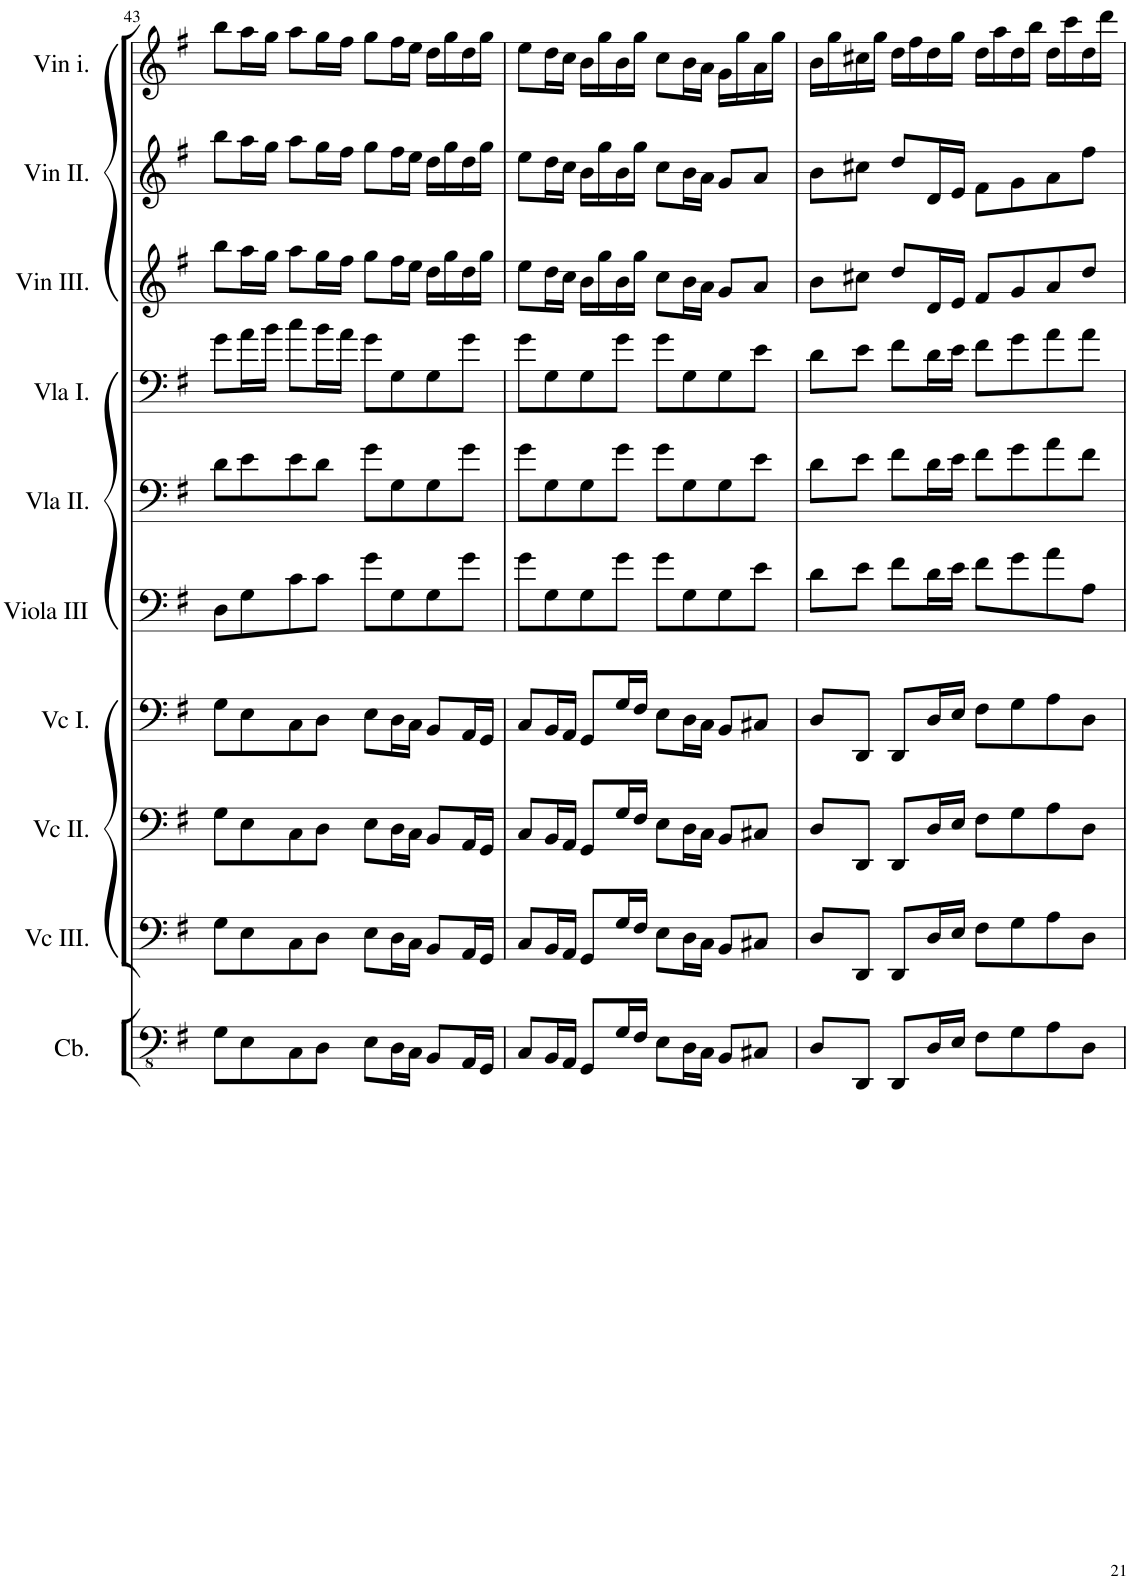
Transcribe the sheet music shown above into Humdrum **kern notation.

**kern	**kern	**kern	**kern	**kern	**kern	**kern	**kern	**kern	**kern
*part10	*part9	*part8	*part7	*part6	*part5	*part4	*part3	*part2	*part1
*staff10	*staff9	*staff8	*staff7	*staff6	*staff5	*staff4	*staff3	*staff2	*staff1
*I"Contrabass	*I"Violoncello III	*I"Violoncello II	*I"Violoncello I	*I"Viola III	*I"Viola II	*I"Viola I	*I"Violin III	*I"Violin II	*I"Violin I
*I'Cb.	*I'Vc III.	*I'Vc II.	*I'Vc I.	*I'Viola III	*I'Vla II.	*I'Vla I.	*I'Vin III.	*I'Vin II.	*I'Vin i.
!!LO:PB:g=z
*clefFv4	*clefF4	*clefF4	*clefF4	*clefF4	*clefF4	*clefF4	*clefG2	*clefG2	*clefG2
*Trd7c12	*Trd7c12	*	*	*	*	*	*	*	*
*k[f#]	*k[f#]	*k[f#]	*k[f#]	*k[f#]	*k[f#]	*k[f#]	*k[f#]	*k[f#]	*k[f#]
*M4/4	*M4/4	*M4/4	*M4/4	*M4/4	*M4/4	*M4/4	*M4/4	*M4/4	*M4/4
=43	=43	=43	=43	=43	=43	=43	=43	=43	=43
8GG\L	8G\L	8G\L	8G\L	8D\L	8d\L	8g\L	8bb\L	8bb\L	8bb\L
8EE\	8E\	8E\	8E\	8G\	8e\	16a\L	16aa\L	16aa\L	16aa\L
.	.	.	.	.	.	16b\JJ	16gg\JJ	16gg\JJ	16gg\JJ
8CC\	8C\	8C\	8C\	8c\	8e\	8cc\L	8aa\L	8aa\L	8aa\L
8DD\J	8D\J	8D\J	8D\J	8c\J	8d\J	16b\L	16gg\L	16gg\L	16gg\L
.	.	.	.	.	.	16a\JJ	16ff#\JJ	16ff#\JJ	16ff#\JJ
8EE\L	8E\L	8E\L	8E\L	8g\L	8g\L	8g\L	8gg\L	8gg\L	8gg\L
16DD\L	16D\L	16D\L	16D\L	8G\	8G\	8G\	16ff#\L	16ff#\L	16ff#\L
16CC\JJ	16C\JJ	16C\JJ	16C\JJ	.	.	.	16ee\JJ	16ee\JJ	16ee\JJ
8BBB/L	8BB/L	8BB/L	8BB/L	8G\	8G\	8G\	16dd\LL	16dd\LL	16dd\LL
.	.	.	.	.	.	.	16gg\	16gg\	16gg\
16AAA/L	16AA/L	16AA/L	16AA/L	8g\J	8g\J	8g\J	16dd\	16dd\	16dd\
16GGG/JJ	16GG/JJ	16GG/JJ	16GG/JJ	.	.	.	16gg\JJ	16gg\JJ	16gg\JJ
=44	=44	=44	=44	=44	=44	=44	=44	=44	=44
8CC/L	8C/L	8C/L	8C/L	8g\L	8g\L	8g\L	8ee\L	8ee\L	8ee\L
16BBB/L	16BB/L	16BB/L	16BB/L	8G\	8G\	8G\	16dd\L	16dd\L	16dd\L
16AAA/JJ	16AA/JJ	16AA/JJ	16AA/JJ	.	.	.	16cc\JJ	16cc\JJ	16cc\JJ
8GGG/L	8GG/L	8GG/L	8GG/L	8G\	8G\	8G\	16b\LL	16b\LL	16b\LL
.	.	.	.	.	.	.	16gg\	16gg\	16gg\
16GG/L	16G/L	16G/L	16G/L	8g\J	8g\J	8g\J	16b\	16b\	16b\
16FF#/JJ	16F#/JJ	16F#/JJ	16F#/JJ	.	.	.	16gg\JJ	16gg\JJ	16gg\JJ
8EE\L	8E\L	8E\L	8E\L	8g\L	8g\L	8g\L	8cc\L	8cc\L	8cc\L
16DD\L	16D\L	16D\L	16D\L	8G\	8G\	8G\	16b\L	16b\L	16b\L
16CC\JJ	16C\JJ	16C\JJ	16C\JJ	.	.	.	16a\JJ	16a\JJ	16a\JJ
8BBB/L	8BB/L	8BB/L	8BB/L	8G\	8G\	8G\	8g/L	8g/L	16g\LL
.	.	.	.	.	.	.	.	.	16gg\
8CC#X/J	8C#X/J	8C#X/J	8C#X/J	8e\J	8e\J	8e\J	8a/J	8a/J	16a\
.	.	.	.	.	.	.	.	.	16gg\JJ
=45	=45	=45	=45	=45	=45	=45	=45	=45	=45
8DD/L	8D/L	8D/L	8D/L	8d\L	8d\L	8d\L	8b\L	8b\L	16b\LL
.	.	.	.	.	.	.	.	.	16gg\
8DDD/J	8DD/J	8DD/J	8DD/J	8e\J	8e\J	8e\J	8cc#X\J	8cc#X\J	16cc#X\
.	.	.	.	.	.	.	.	.	16gg\JJ
8DDD/L	8DD/L	8DD/L	8DD/L	8f#\L	8f#\L	8f#\L	8dd/L	8dd/L	16dd\LL
.	.	.	.	.	.	.	.	.	16ff#\
16DD/L	16D/L	16D/L	16D/L	16d\L	16d\L	16d\L	16d/L	16d/L	16dd\
16EE/JJ	16E/JJ	16E/JJ	16E/JJ	16e\JJ	16e\JJ	16e\JJ	16e/JJ	16e/JJ	16gg\JJ
8FF#\L	8F#\L	8F#\L	8F#\L	8f#\L	8f#\L	8f#\L	8f#/L	8f#\L	16dd\LL
.	.	.	.	.	.	.	.	.	16aa\
8GG\	8G\	8G\	8G\	8g\	8g\	8g\	8g/	8g\	16dd\
.	.	.	.	.	.	.	.	.	16bb\JJ
8AA\	8A\	8A\	8A\	8a\	8a\	8a\	8a/	8a\	16dd\LL
.	.	.	.	.	.	.	.	.	16ccc\
8DD\J	8D\J	8D\J	8D\J	8A\J	8f#\J	8a\J	8dd/J	8ff#\J	16dd\
.	.	.	.	.	.	.	.	.	16ddd\JJ
=	=	=	=	=	=	=	=	=	=
*-	*-	*-	*-	*-	*-	*-	*-	*-	*-
